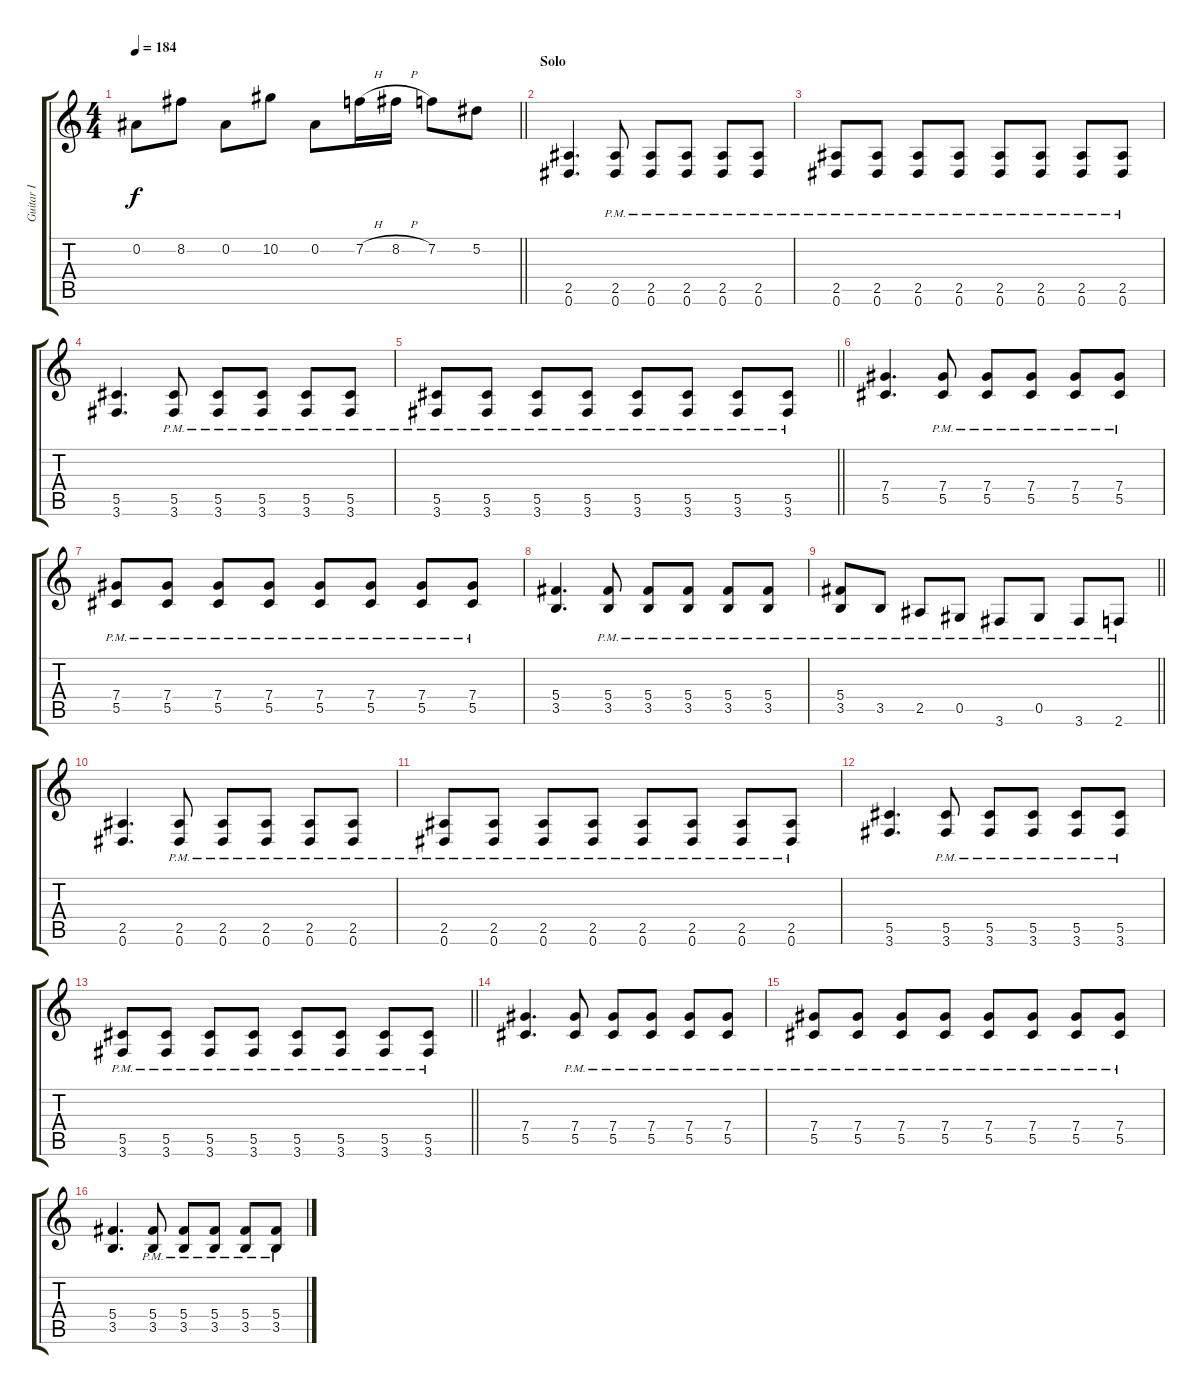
\track ("Guitar I" "Guitar I") {instrument distortionguitar}
\staff {score tabs}
\tuning (Eb4 Bb3 Gb3 Db3 Ab2 Eb2) {hide}
\ts (4 4)
\tempo 184
\clef g2
\barLineRight lightlight
\ks c
0.2.8{dy f} 8.2.8 0.2.8 10.2.8 0.2.8 7.2{h}.16 8.2{h}.16 7.2.8 5.2.8 |
\section ("" "Solo")
(2.5 0.6).4{d} (2.5{pm} 0.6{pm}).8 (2.5{pm} 0.6{pm}).8 (2.5{pm} 0.6{pm}).8 (2.5{pm} 0.6{pm}).8 (2.5{pm} 0.6{pm}).8 |
(2.5{pm} 0.6{pm}).8 (2.5{pm} 0.6{pm}).8 (2.5{pm} 0.6{pm}).8 (2.5{pm} 0.6{pm}).8 (2.5{pm} 0.6{pm}).8 (2.5{pm} 0.6{pm}).8 (2.5{pm} 0.6{pm}).8 (2.5{pm} 0.6{pm}).8 |
(5.5 3.6).4{d} (5.5{pm} 3.6{pm}).8 (5.5{pm} 3.6{pm}).8 (5.5{pm} 3.6{pm}).8 (5.5{pm} 3.6{pm}).8 (5.5{pm} 3.6{pm}).8 |
\barLineRight lightlight
(5.5{pm} 3.6{pm}).8 (5.5{pm} 3.6{pm}).8 (5.5{pm} 3.6{pm}).8 (5.5{pm} 3.6{pm}).8 (5.5{pm} 3.6{pm}).8 (5.5{pm} 3.6{pm}).8 (5.5{pm} 3.6{pm}).8 (5.5{pm} 3.6{pm}).8 |
\section ("" "")
(7.4 5.5).4{d} (7.4{pm} 5.5{pm}).8 (7.4{pm} 5.5{pm}).8 (7.4{pm} 5.5{pm}).8 (7.4{pm} 5.5{pm}).8 (7.4{pm} 5.5{pm}).8 |
(7.4{pm} 5.5{pm}).8 (7.4{pm} 5.5{pm}).8 (7.4{pm} 5.5{pm}).8 (7.4{pm} 5.5{pm}).8 (7.4{pm} 5.5{pm}).8 (7.4{pm} 5.5{pm}).8 (7.4{pm} 5.5{pm}).8 (7.4{pm} 5.5{pm}).8 |
(5.4 3.5).4{d} (5.4{pm} 3.5{pm}).8 (5.4{pm} 3.5{pm}).8 (5.4{pm} 3.5{pm}).8 (5.4{pm} 3.5{pm}).8 (5.4{pm} 3.5{pm}).8 |
\barLineRight lightlight
(5.4{pm} 3.5{pm}).8 3.5{pm}.8 2.5{pm}.8 0.5{pm}.8 3.6{pm}.8 0.5{pm}.8 3.6{pm}.8 2.6{pm}.8 |
\section ("" "")
(2.5 0.6).4{d} (2.5{pm} 0.6{pm}).8 (2.5{pm} 0.6{pm}).8 (2.5{pm} 0.6{pm}).8 (2.5{pm} 0.6{pm}).8 (2.5{pm} 0.6{pm}).8 |
(2.5{pm} 0.6{pm}).8 (2.5{pm} 0.6{pm}).8 (2.5{pm} 0.6{pm}).8 (2.5{pm} 0.6{pm}).8 (2.5{pm} 0.6{pm}).8 (2.5{pm} 0.6{pm}).8 (2.5{pm} 0.6{pm}).8 (2.5{pm} 0.6{pm}).8 |
(5.5 3.6).4{d} (5.5{pm} 3.6{pm}).8 (5.5{pm} 3.6{pm}).8 (5.5{pm} 3.6{pm}).8 (5.5{pm} 3.6{pm}).8 (5.5{pm} 3.6{pm}).8 |
\barLineRight lightlight
(5.5{pm} 3.6{pm}).8 (5.5{pm} 3.6{pm}).8 (5.5{pm} 3.6{pm}).8 (5.5{pm} 3.6{pm}).8 (5.5{pm} 3.6{pm}).8 (5.5{pm} 3.6{pm}).8 (5.5{pm} 3.6{pm}).8 (5.5{pm} 3.6{pm}).8 |
\section ("" "")
(7.4 5.5).4{d} (7.4{pm} 5.5{pm}).8 (7.4{pm} 5.5{pm}).8 (7.4{pm} 5.5{pm}).8 (7.4{pm} 5.5{pm}).8 (7.4{pm} 5.5{pm}).8 |
(7.4{pm} 5.5{pm}).8 (7.4{pm} 5.5{pm}).8 (7.4{pm} 5.5{pm}).8 (7.4{pm} 5.5{pm}).8 (7.4{pm} 5.5{pm}).8 (7.4{pm} 5.5{pm}).8 (7.4{pm} 5.5{pm}).8 (7.4{pm} 5.5{pm}).8 |
(5.4 3.5).4{d} (5.4{pm} 3.5{pm}).8 (5.4{pm} 3.5{pm}).8 (5.4{pm} 3.5{pm}).8 (5.4{pm} 3.5{pm}).8 (5.4{pm} 3.5{pm}).8
